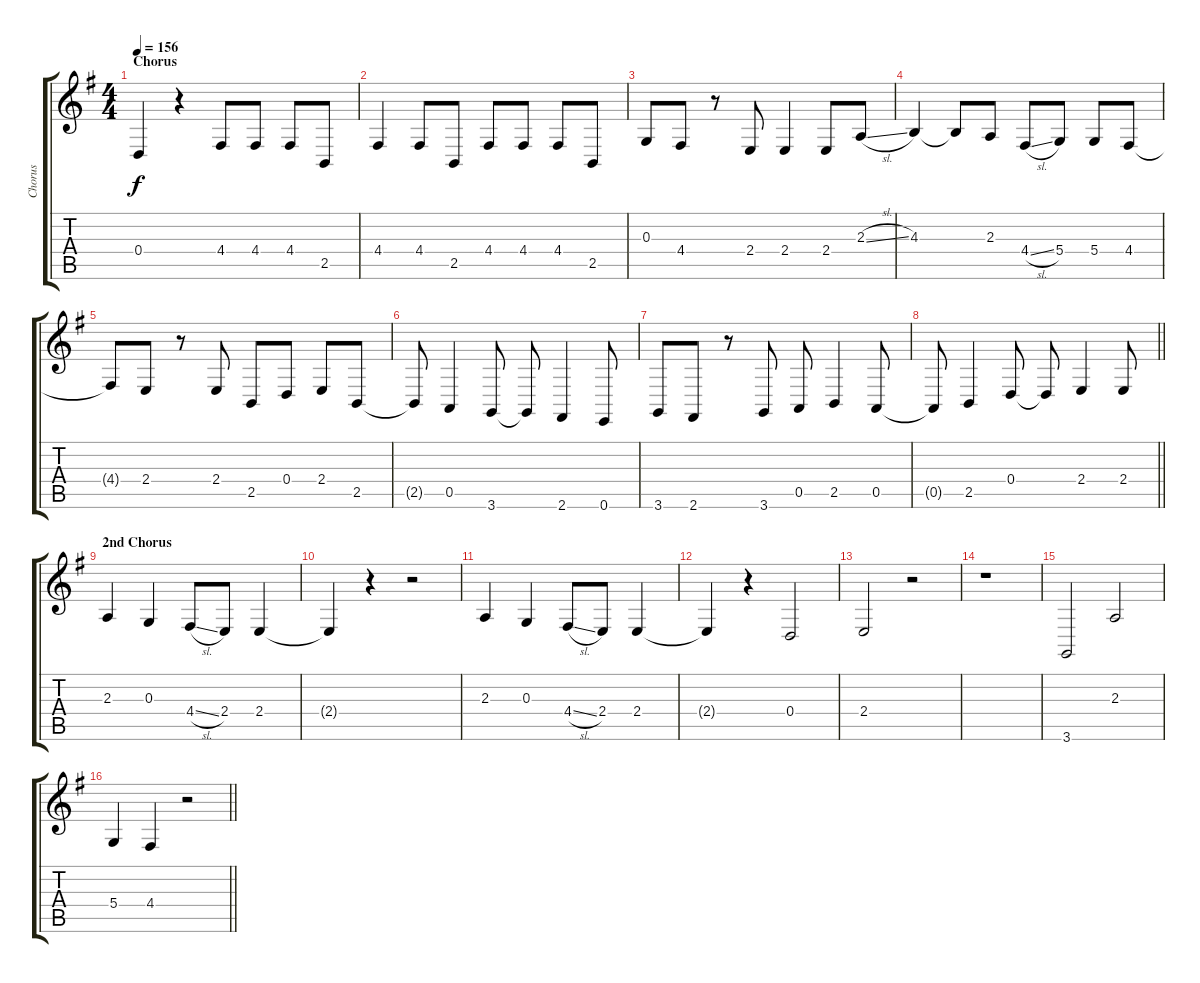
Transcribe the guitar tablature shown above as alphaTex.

\track ("Chorus" "Chorus") {mute instrument tenorsax}
\staff {score tabs}
\tuning (E4 B3 G3 D3 A2 E2) {hide}
\ts (4 4)
\section ("" "Chorus")
\tempo 156
\clef g2
\ks g
0.4{t}.4{dy f} r.4 4.4.8{volume 11} 4.4.8 4.4.8 2.5.8 |
4.4.4 4.4.8 2.5.8 4.4.8 4.4.8 4.4.8 2.5.8 |
0.3.8 4.4.8 r.8 2.4.8 2.4.4 2.4.8 2.3{sl}.8 |
4.3.4 4.3{t}.8 2.3.8 4.4{sl}.8 5.4.8 5.4.8 4.4.8 |
4.4{t}.8 2.4.8 r.8 2.4.8 2.5.8 0.4.8 2.4.8 2.5.8 |
2.5{t}.8 0.5.4 3.6.8 3.6{t}.8 2.6.4 0.6.8 |
3.6.8 2.6.8 r.8 3.6.8 0.5.8 2.5.4 0.5.8 |
\barLineRight lightlight
0.5{t}.8 2.5.4 0.4.8 0.4{t}.8 2.4.4 2.4.8 |
\section ("" "2nd Chorus")
2.3.4{volume 12} 0.3.4 4.4{sl}.8 2.4.8 2.4.4 |
2.4{t}.4 r.4 r.2 |
2.3.4 0.3.4 4.4{sl}.8 2.4.8 2.4.4 |
2.4{t}.4 r.4 0.4.2 |
2.4.2 r.2 |
r.1 |
3.6.2 2.3.2 |
\barLineRight lightlight
5.4.4 4.4.4 r.2
